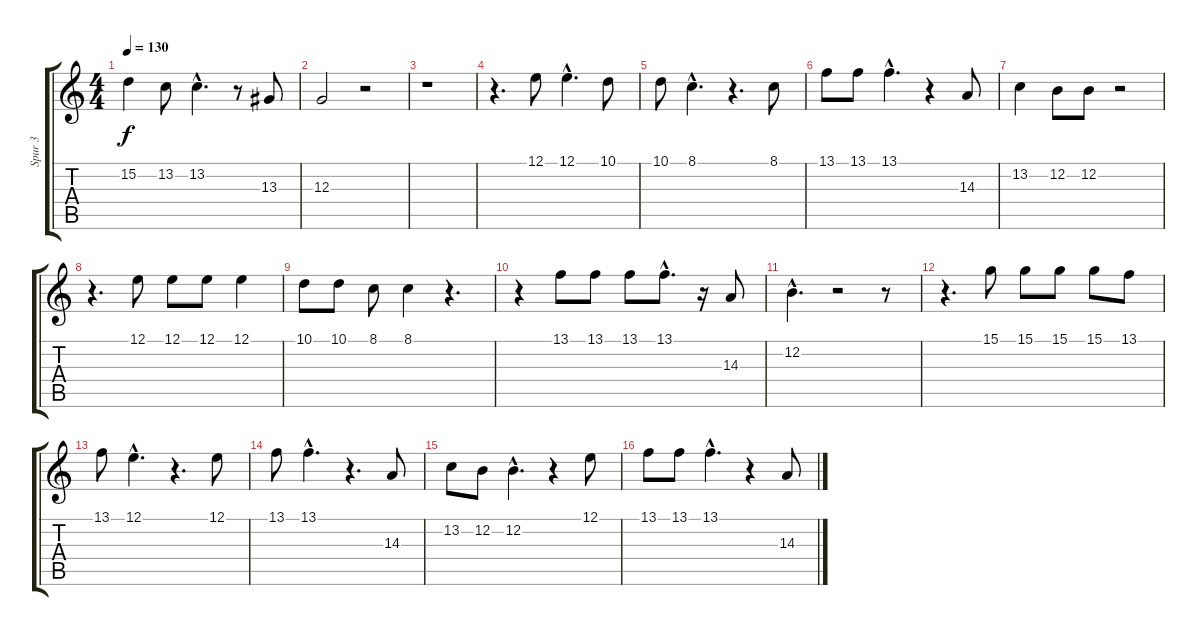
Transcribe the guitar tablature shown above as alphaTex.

\track ("Spur 3" "Spur 3") {instrument trumpet}
\staff {score tabs}
\tuning (E4 B3 G3 D3 A2 E2) {hide}
\ts (4 4)
\tempo 130
\clef g2
\ks c
15.2.4{dy f} 13.2.8 13.2{hac}.4{d} r.8 13.3.8 |
12.3.2 r.2 |
r.1 |
r.4{d} 12.1.8 12.1{hac}.4{d} 10.1.8 |
10.1.8 8.1{hac}.4{d} r.4{d} 8.1.8 |
13.1.8 13.1.8 13.1{hac}.4{d} r.4 14.3.8 |
13.2.4 12.2.8 12.2.8 r.2 |
r.4{d} 12.1.8 12.1.8 12.1.8 12.1.4 |
10.1.8 10.1.8 8.1.8 8.1.4 r.4{d} |
r.4 13.1.8 13.1.8 13.1.8 13.1{hac}.8{d} r.16 14.3.8 |
12.2{hac}.4{d} r.2 r.8 |
r.4{d} 15.1.8 15.1.8 15.1.8 15.1.8 13.1.8 |
13.1.8 12.1{hac}.4{d} r.4{d} 12.1.8 |
13.1.8 13.1{hac}.4{d} r.4{d} 14.3.8 |
13.2.8 12.2.8 12.2{hac}.4{d} r.4 12.1.8 |
13.1.8 13.1.8 13.1{hac}.4{d} r.4 14.3.8
